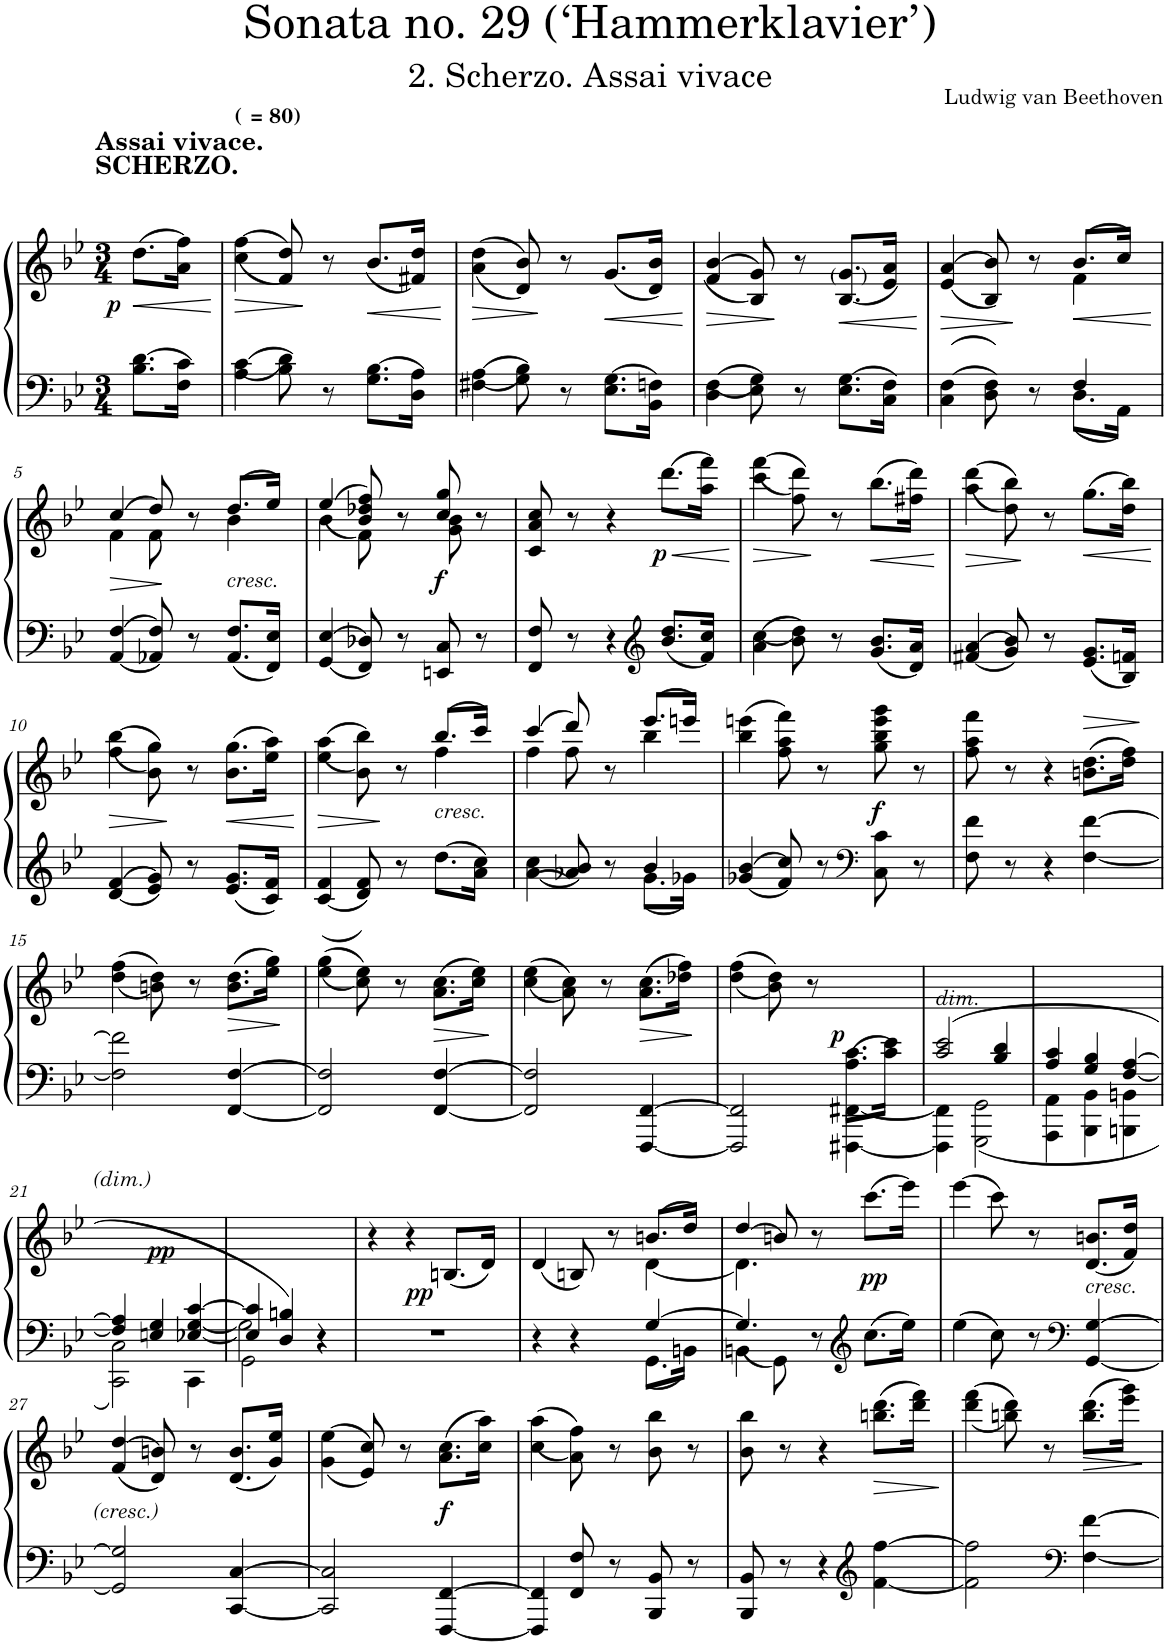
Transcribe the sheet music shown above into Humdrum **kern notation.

**kern	**kern	**dynam
*part1	*part1	*part1
*staff2	*staff1	*staff1/2
*I"Piano	*	*
*I'Pno.	*	*
*clefF4	*clefG2	*
*k[b-e-]	*k[b-e-]	*
*M3/4	*M3/4	*
=	=	=
!	!LO:TX:a:B:t=SCHERZO.	!
!	!LO:TX:a:B:t=Assai vivace.	!
!	!LO:TX:a:B:t=(	!
!	!LO:TX:a:t== 80)	!
!	!	!LO:HP:b
!	!	!LO:DY:n=1:b
8.B-\ 8.d\L	(8.dd\L	< p
16F\ 16c\Jk	16a\ 16ff\Jk)	.
.	.	[
=1	=1	=1
!	!	!LO:HP:b
4A\ 4c\	(<(4cc\ 4ff\	>
8B-\ 8d\	8f/ 8dd/))	.
8r	8r	]
!	!	!LO:HP:b
8.G\ 8.B-\L	(8.b-/L	<
16D\ 16A\Jk	16f#X/ 16dd/Jk)	.
.	.	[
=2	=2	=2
!	!	!LO:HP:b
4F#X\ 4A\	(<(4a\ 4dd\	>
8G\ 8B-\	8d/ 8b-/))	.
8r	8r	]
!	!	!LO:HP:b
8.E-\ 8.G\L	(8.g/L	<
16BB-\ 16Fn\Jk	16d/ 16b-/Jk)	.
.	.	[
=3	=3	=3
!	!	!LO:HP:b
4D\ 4F\	(>(4f/ 4b-/	>
8E-\ 8G\	8B-/ 8g/))	.
8r	8r	]
!	!LO:TX:a:t=(    )	!
!	!	!LO:HP:b
8.E-\ 8.G\L	(8.B-/ 8.g/L	<
16C\ 16F\Jk	16e-/ 16a/Jk)	.
.	.	[
=4	=4	=4
*^	*	*
!	!	!	!LO:HP:b
*	*	*^	*
4C\ 4F\	2ryy	(>(<4e-/ 4a/	2ryy	>
8D\ 8F\	.	8B-/ 8b-/))	.	.
8r	.	8r	.	]
!	!	!	!	!LO:HP:b
4F/	8.D\L	(8.b-/L	4f\	<
.	16AA\Jk	16cc/Jk)	.	.
*v	*v	*	*	*
*	*v	*v	*
.	.	[
!!LO:LB:g=z
=5	=5	=5
!	!	!LO:HP:b
*	*^	*
4AA/ 4F/	(4cc/	4f\	>
8AA-X/ 8F/	8dd/)	8f\	.
8r	8r	8ryy	]
!	!LO:TX:b:i:t=cresc.	!	!
8.AA-/ 8.F/L	(8.dd/L	4b-\	.
16FF/ 16E-/Jk	16ee-/Jk)	.	.
=6	=6	=6	=6
4GG/ 4E-/	(4ee-/	(4b-\	.
8FF/ 8D-X/	8b-/ 8dd-X/ 8ff/)	8f\)	.
8r	8r	8ryy	.
!	!	!	!LO:DY:b
8EEn/ 8C/	8cc/ 8gg/	8g\ 8b-\	f
8r	8r	8ryy	.
*	*v	*v	*
=7	=7	=7
8FF/ 8F/	8c/ 8a/ 8cc/	.
8r	8r	.
4r	4r	.
*clefG2	*	*
!	!	!LO:HP:b
!	!	!LO:DY:n=1:b
8.b-/ 8.dd/L	(8.ddd\L	< p
16f/ 16cc/Jk	16aa\ 16fff\Jk)	.
.	.	[
=8	=8	=8
!	!	!LO:HP:b
4a\ 4cc\	((<4ccc\ 4fff\	>
8b-\ 8dd\	8ff\ 8ddd\))	.
8r	8r	]
!	!	!LO:HP:b
8.g/ 8.b-/L	(8.bb-\L	<
16d/ 16a/Jk	16ff#X\ 16ddd\Jk)	.
.	.	[
=9	=9	=9
!	!	!LO:HP:b
4f#X/ 4a/	(<(4aa\ 4ddd\	>
8g/ 8b-/	8dd\ 8bb-\))	.
8r	8r	]
!	!	!LO:HP:b
8.e-/ 8.g/L	(8.gg\L	<
16B-/ 16fn/Jk	16dd\ 16bb-\Jk)	.
.	.	[
!!LO:LB:g=z
=10	=10	=10
!	!	!LO:HP:b
4d/ 4f/	(<(4ff\ 4bb-\	>
8e-/ 8g/	8b-\ 8gg\))	.
8r	8r	]
!	!	!LO:HP:b
8.e-/ 8.g/L	(8.b-\ 8.gg\L	<
16c/ 16f/Jk	16ee-\ 16aa\Jk)	.
.	.	[
=11	=11	=11
*^	*	*
!	!	!	!LO:HP:b
*	*	*^	*
4c/ 4f/	2ryy	(<(>4ee-\ 4aa\	2ryy	>
8d/ 8f/	.	8b-\ 8bb-\))	.	.
8r	.	8r	.	]
!	!	!LO:TX:b:i:t=cresc.	!	!
4ryy	8.dd\L	(8.bb-/L	4ff\	.
.	16a\ 16cc\Jk	16ccc/Jk)	.	.
=12	=12	=12	=12	=12
4a\ 4cc\	2ryy	(4ccc/	4ff\	.
8a-X/ 8b-/	.	8ddd/)	8ff\	.
8r	.	8r	8ryy	.
4b-/	8.g\L	(8.eee-/L	4bb-\	.
.	16g-X\Jk	16eeen/Jk)	.	.
*v	*v	*	*	*
*	*v	*v	*
=13	=13	=13
4g-X/ 4b-/	(4bb-\ 4eeen\	.
8f/ 8cc/	8ff\ 8aa\ 8fff\)	.
8r	8r	.
*clefF4	*	*
!	!	!LO:DY:b
8C\ 8c\	8gg\ 8bb-\ 8eee\ 8ggg\	f
8r	8r	.
=14	=14	=14
8F\ 8f\	8ff\ 8aa\ 8fff\	.
8r	8r	.
4r	4r	.
!	!	!LO:HP:b
[4F\ [4f\	(8.bn\ 8.dd\L	>
.	16dd\ 16ff\Jk)	.
.	.	]
!!LO:LB:g=z
=15	=15	=15
2F\] 2f\]	(<(4dd\ 4ff\	.
.	8bn\ 8dd\))	.
.	8r	.
!	!	!LO:HP:b
[4FF/ [4F/	(8.b\ 8.dd\L	>
.	16ee-\ 16gg\Jk)	.
.	.	]
=16	=16	=16
2FF/] 2F/]	(<(4ee-\ 4gg\	.
.	8cc\ 8ee-\))	.
.	8r	.
!	!	!LO:HP:b
[4FF/ [4F/	(8.a\ 8.cc\L	>
.	16cc\ 16ee-\Jk)	.
.	.	]
=17	=17	=17
2FF/] 2F/]	(<(4cc\ 4ee-\	.
.	8a\ 8cc\))	.
.	8r	.
!	!	!LO:HP:b
[4FFF/ [4FF/	(8.a\ 8.cc\L	>
.	16dd-X\ 16ff\Jk)	.
.	.	]
=18	=18	=18
*^	*	*
2ryy	2FFF/] 2FF/]	(<(4dd\ 4ff\	.
.	.	8b-\ 8dd\))	.
.	.	8r	.
!	!	!	!LO:DY:b
8.A\ 8.c\L	[4FFF#X\ [<4FF#X\	4ryy	p
16c\ 16e-\Jk	.	.	.
=19	=19	=19	=19
!	!	!LO:TX:b:i:t=dim.	!
2c/ 2e-/	4FFF#\] 4FF#\]	2.ryy	.
.	2GGG\ 2GG\	.	.
4B-/ 4d/	.	.	.
=20	=20	=20	=20
4A/ 4c/	4AAA\ 4AA\	2.ryy	.
4G/ 4B-/	4BBB-\ 4BB-\	.	.
[4F/ [4A/	4BBBn\ 4BBn\	.	.
!!LO:LB:g=z
=21	=21	=21	=21
4F/] 4A/]	2CC\ 2C\	4ryy	.
!	!	!	!LO:DY:a
4En/ 4G/	.	2ryy	pp
[4E-X/ [4G/ [4c/	4CC\	.	.
=22	=22	=22	=22
*	*^	*	*
4E-/] 4c/]	2GG\	2G\]	2ryy	.
4D/ 4Bn/	.	.	.	.
4ryy	4r	4ryy	4r	.
*v	*v	*v	*	*
=23	=23	=23
2.r	4r	.
!	!	!LO:DY:b
.	4r	pp
.	(8.Bn/L	.
.	16d/Jk)	.
=24	=24	=24
*^	*^	*
4r	2ryy	(<4d/	2ryy	.
4r	.	8Bn/)	.	.
.	.	8r	.	.
[4G/	8.GG\L	(8.bn/L	[4d\	.
.	16BBn\Jk	16dd/Jk)	.	.
=25	=25	=25	=25	=25
4.G/]	4BBn\	(4dd/	4.d\]	.
.	8GG\	8bn/)	.	.
8r	8ryy	8r	8ryy	.
*clefG2	*	*	*	*
!	!	!	!	!LO:DY:b
8.cc\L	4ryy	(>8.ccc\L	4ryy	pp
16ee-\Jk	.	16eee-\Jk)	.	.
*v	*v	*	*	*
*	*v	*v	*
=26	=26	=26
4ee-\	(4eee-\	.
8cc\	8ccc\)	.
8r	8r	.
*clefF4	*	*
!	!LO:TX:b:i:t=cresc.	!
[4GG/ [4G/	(8.d/ 8.bn/L	.
.	16f/ 16dd/Jk)	.
!!LO:LB:g=z
=27	=27	=27
2GG/] 2G/]	((>4f/ 4dd/	.
.	8d/ 8bn/))	.
.	8r	.
[4CC/ [4C/	(8.d/ 8.b/L	.
.	16g/ 16ee-/Jk)	.
=28	=28	=28
2CC/] 2C/]	(<(4g\ 4ee-\	.
.	8e-/ 8cc/))	.
.	8r	.
!	!	!LO:DY:b
[4FFF/ [4FF/	(8.a\ 8.cc\L	f
.	16cc\ 16aa\Jk)	.
=29	=29	=29
4FFF/] 4FF/]	(<(4cc\ 4aa\	.
8FF/ 8F/	8a\ 8ff\))	.
8r	8r	.
8BBB-/ 8BB-/	8b-\ 8bb-\	.
8r	8r	.
=30	=30	=30
8BBB-/ 8BB-/	8b-\ 8bb-\	.
8r	8r	.
4r	4r	.
*clefG2	*	*
!	!	!LO:HP:b
[4f\ [4ff\	(8.bbn\ 8.ddd\L	>
.	16ddd\ 16fff\Jk)	.
.	.	]
=31	=31	=31
2f\] 2ff\]	(<(4ddd\ 4fff\	.
.	8bbn\ 8ddd\))	.
.	8r	.
*clefF4	*	*
!	!	!LO:HP:b
[4F\ [4f\	(8.bb\ 8.ddd\L	>
.	16eee-\ 16ggg\Jk)	.
.	.	]
=	=	=
*-	*-	*-
